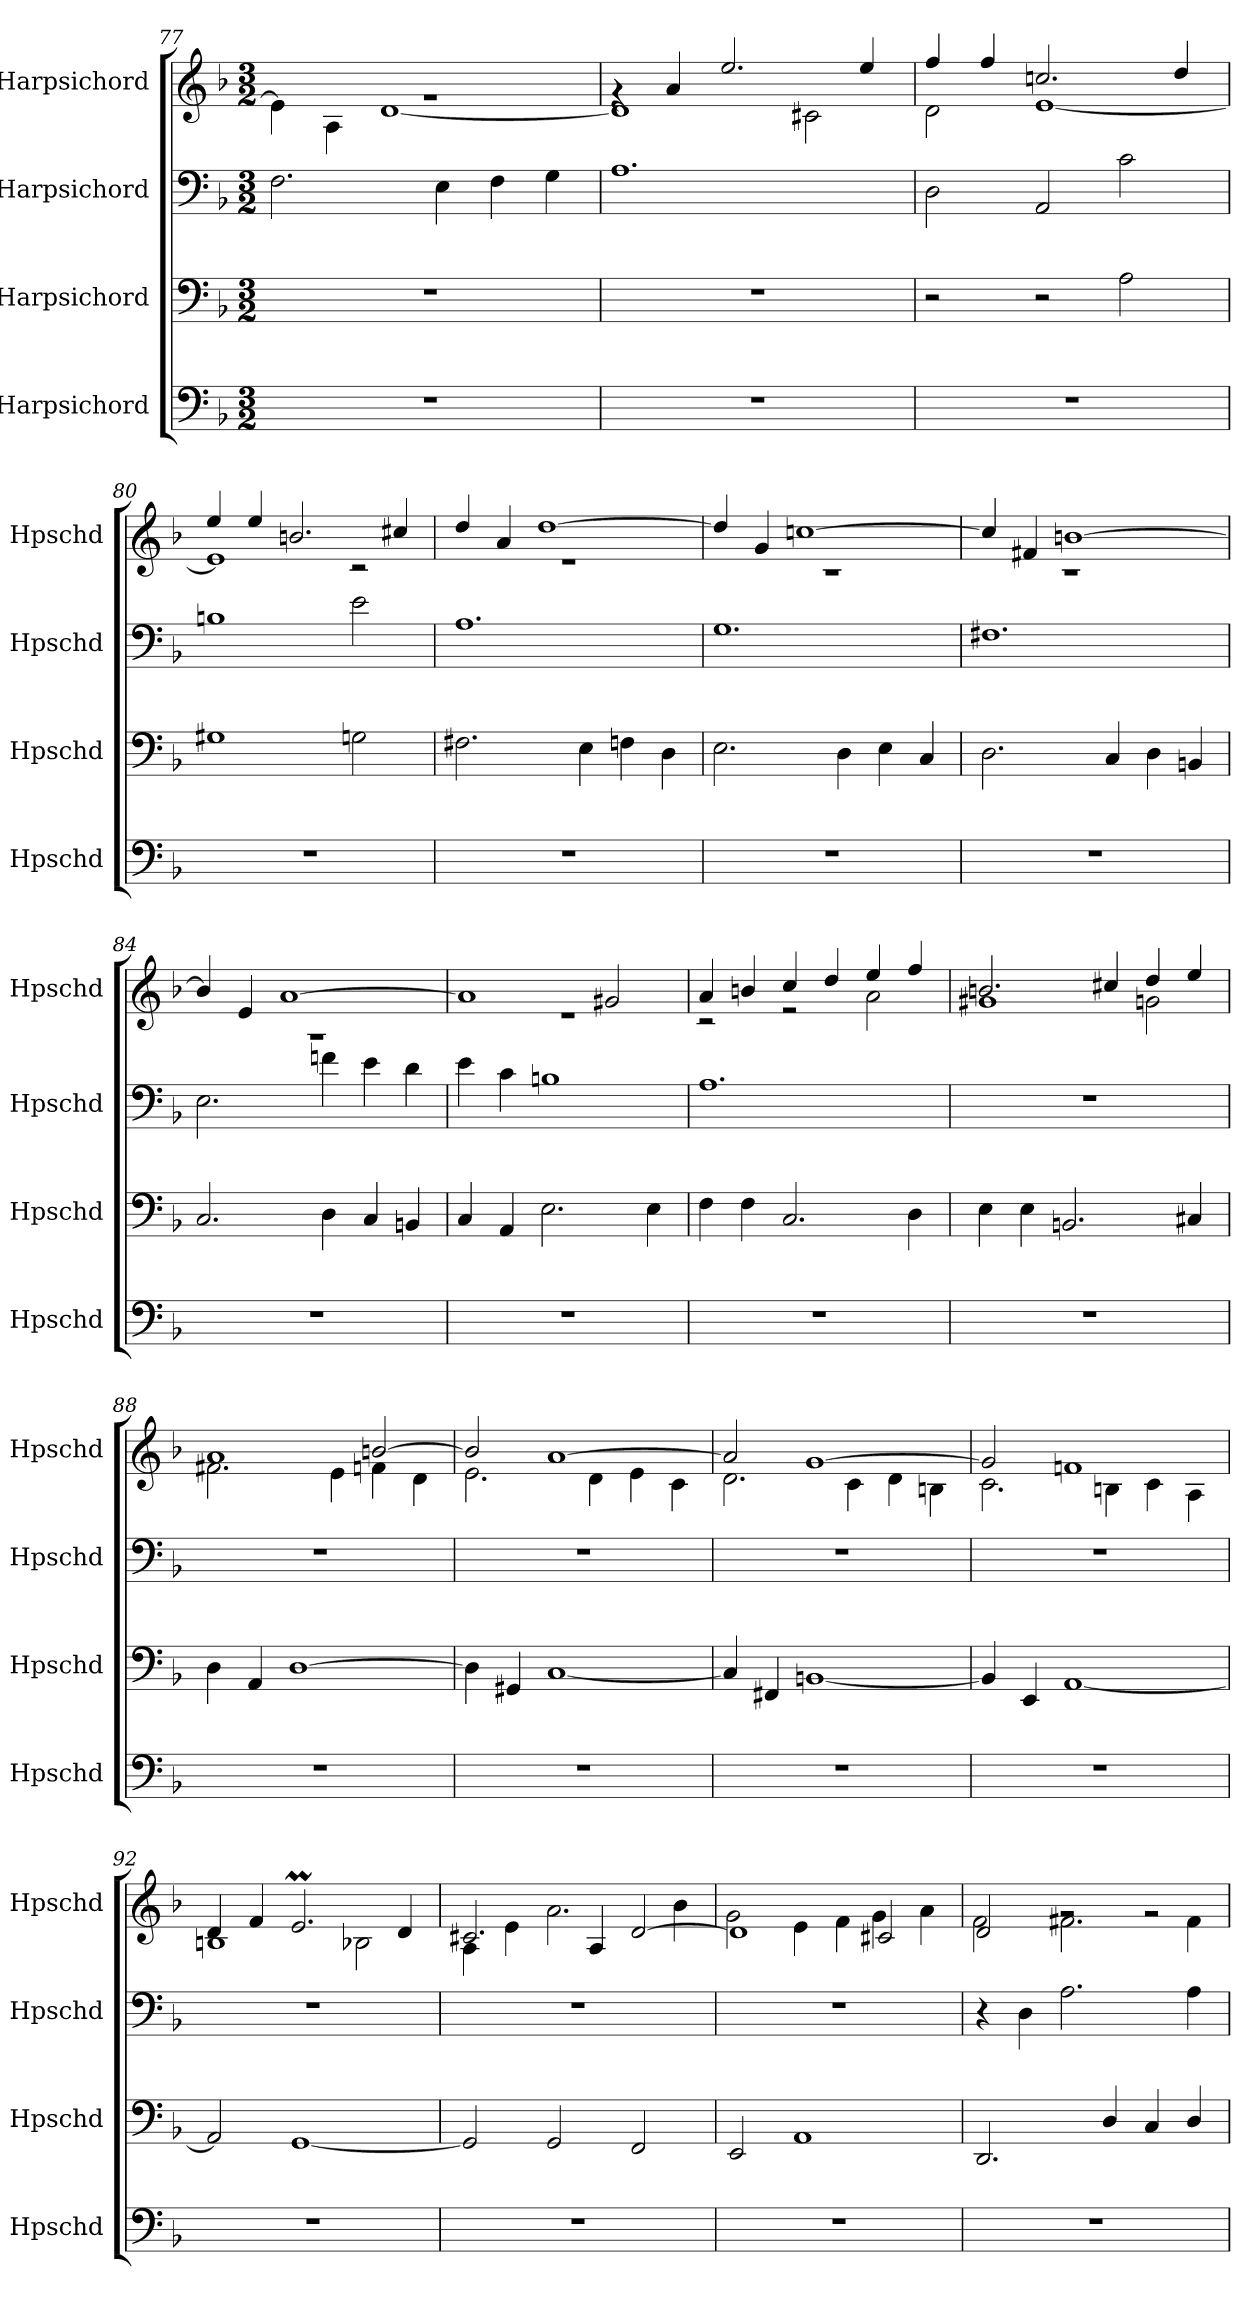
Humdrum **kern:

**kern	**kern	**kern	**kern
*part4	*part3	*part2	*part1
*staff4	*staff3	*staff2	*staff1
*I"Harpsichord	*I"Harpsichord	*I"Harpsichord	*I"Harpsichord
*I'Hpschd	*I'Hpschd	*I'Hpschd	*I'Hpschd
*clefF4	*clefF4	*clefF4	*clefG2
*k[b-]	*k[b-]	*k[b-]	*k[b-]
*M3/2	*M3/2	*M3/2	*M3/2
=77	=77	=77	=77
*	*	*	*^
1.r	1.r	2.F\	1.rg	4e\]
.	.	.	.	4A\
.	.	.	.	[1d
.	.	4E\	.	.
.	.	4F\	.	.
.	.	4G\	.	.
=78	=78	=78	=78	=78
1.r	1.r	1.A	4rg	1d]
.	.	.	4a/	.
.	.	.	2.ee/	.
.	.	.	.	2c#X\
.	.	.	4ee/	.
=79	=79	=79	=79	=79
1.r	2r	2D\	4ff/	2d\
.	.	.	4ff/	.
.	2r	2AA/	2.ccn/	[1e
.	2A\	2c\	.	.
.	.	.	4dd/	.
=80	=80	=80	=80	=80
1.r	1G#X	1Bn	4ee/	1e]
.	.	.	4ee/	.
.	.	.	2.bn/	.
.	2Gn\	2e\	.	2r
.	.	.	4cc#X/	.
=81	=81	=81	=81	=81
1.r	2.F#X\	1.A	4dd/	1.r
.	.	.	4a/	.
.	.	.	[1dd	.
.	4E\	.	.	.
.	4Fn\	.	.	.
.	4D\	.	.	.
!!LO:PB:g=z	!!
=82	=82	=82	=82	=82
1.r	2.E\	1.G	4dd/]	1.r
.	.	.	4g/	.
.	.	.	[1ccn	.
.	4D\	.	.	.
.	4E\	.	.	.
.	4C/	.	.	.
=83	=83	=83	=83	=83
1.r	2.D\	1.F#X	4cc/]	2ryy
.	.	.	4f#X/	.
.	.	.	[1bn	1r
.	4C/	.	.	.
.	4D\	.	.	.
.	4BBn/	.	.	.
=84	=84	=84	=84	=84
1.r	2.C/	2.E\	4b/]	1.r
.	.	.	4e/	.
.	.	.	[1a	.
.	4D\	4fn\	.	.
.	4C/	4e\	.	.
.	4BBn/	4d\	.	.
=85	=85	=85	=85	=85
1.r	4C/	4e\	1a]	1.r
.	4AA/	4c\	.	.
.	2.E\	1Bn	.	.
.	.	.	2g#X/	.
.	4E\	.	.	.
=86	=86	=86	=86	=86
1.r	4F\	1.A	4a/	2r
.	4F\	.	4bn/	.
.	2.C/	.	4cc/	2r
.	.	.	4dd/	.
.	.	.	4ee/	2a\
.	4D\	.	4ff/	.
=87	=87	=87	=87	=87
1.r	4E\	1.r	2.bn/	1g#X
.	4E\	.	.	.
.	2.BBn/	.	.	.
.	.	.	4cc#X/	.
.	.	.	4dd/	2gn\
.	4C#X/	.	4ee/	.
!!LO:LB:g=z	!!
=88	=88	=88	=88	=88
1.r	4D\	1.r	1a	2.f#X\
.	4AA/	.	.	.
.	[1D	.	.	.
.	.	.	.	4e\
.	.	.	[2bn/	4fn\
.	.	.	.	4d\
=89	=89	=89	=89	=89
1.r	4D\]	1.r	2b/]	2.e\
.	4GG#X/	.	.	.
.	[1C	.	[1a	.
.	.	.	.	4d\
.	.	.	.	4e\
.	.	.	.	4c\
=90	=90	=90	=90	=90
1.r	4C/]	1.r	2a/]	2.d\
.	4FF#X/	.	.	.
.	[1BBn	.	[1g	.
.	.	.	.	4c\
.	.	.	.	4d\
.	.	.	.	4Bn\
=91	=91	=91	=91	=91
1.r	4BB/]	1.r	2g/]	2.c\
.	4EE/	.	.	.
.	[1AA	.	1fn	.
.	.	.	.	4Bn\
.	.	.	.	4c\
.	.	.	.	4A\
=92	=92	=92	=92	=92
1.r	2AA/]	1.r	4d/	1Bn
.	.	.	4f/	.
.	[1GG	.	2.em/	.
.	.	.	.	2B-X\
.	.	.	4d/	.
=93	=93	=93	=93	=93
1.r	2GG/]	1.r	2.c#X/	4A\
.	.	.	.	4e\
.	2GG/	.	.	2.a\
.	.	.	4A/	.
.	2FF/	.	[2d/	.
.	.	.	.	4b-\
=94	=94	=94	=94	=94
1.r	2EE/	1.r	1d]	2g\
.	1AA	.	.	4e\
.	.	.	.	4f\
.	.	.	2c#X/	4g\
.	.	.	.	4a\
!!LO:PB:g=z	!!
=95	=95	=95	=95	=95
1.r	2.DD/	4r	2d/	2f\
.	.	4D\	.	.
.	.	2.A\	2rg	2.f#X\
.	4D/	.	.	.
.	4C/	.	2rg	.
.	4D/	4A\	.	4f#\
*	*	*	*v	*v
=	=	=	=
*-	*-	*-	*-
